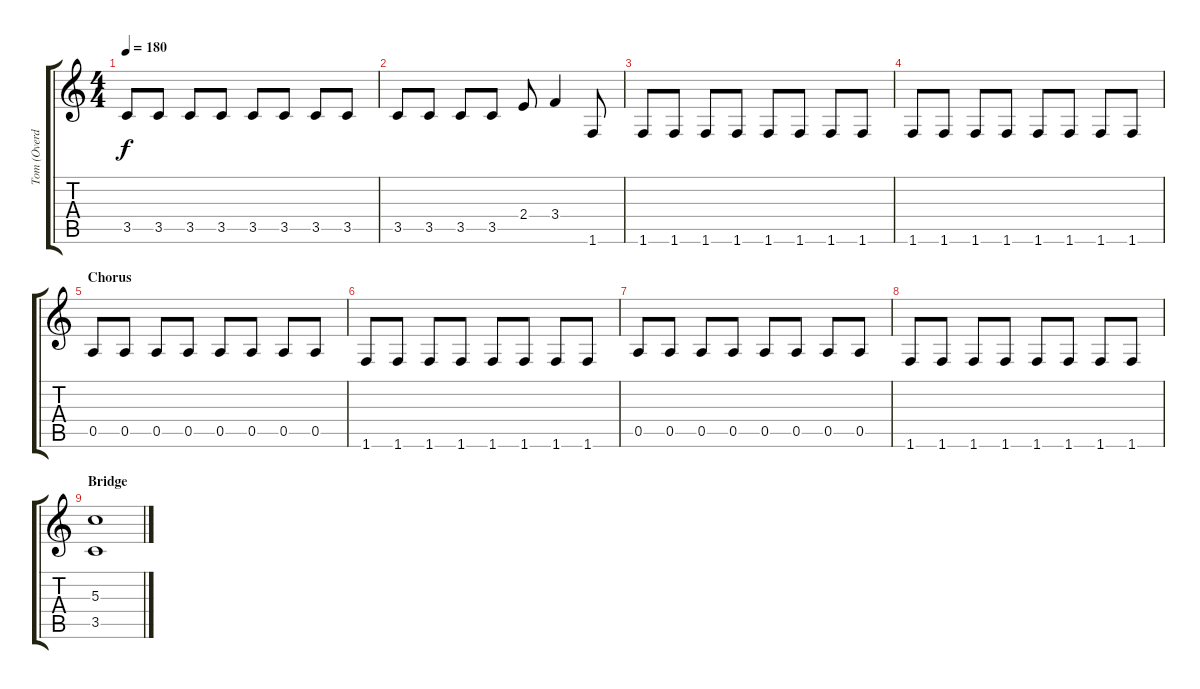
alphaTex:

\track ("Tom (Overdubs)" "Tom (Overd") {instrument distortionguitar}
\staff {score tabs}
\tuning (E4 B3 G3 D3 A2 E2) {hide}
\ts (4 4)
\tempo 180
\clef g2
\ks c
3.5.8{dy f} 3.5.8 3.5.8 3.5.8 3.5.8 3.5.8 3.5.8 3.5.8 |
3.5.8 3.5.8 3.5.8 3.5.8 2.4.8 3.4.4 1.6.8 |
1.6.8 1.6.8 1.6.8 1.6.8 1.6.8 1.6.8 1.6.8 1.6.8 |
1.6.8 1.6.8 1.6.8 1.6.8 1.6.8 1.6.8 1.6.8 1.6.8 |
\section ("" "Chorus")
0.5.8 0.5.8 0.5.8 0.5.8 0.5.8 0.5.8 0.5.8 0.5.8 |
1.6.8 1.6.8 1.6.8 1.6.8 1.6.8 1.6.8 1.6.8 1.6.8 |
0.5.8 0.5.8 0.5.8 0.5.8 0.5.8 0.5.8 0.5.8 0.5.8 |
1.6.8 1.6.8 1.6.8 1.6.8 1.6.8 1.6.8 1.6.8 1.6.8 |
\section ("" "Bridge")
(5.3 3.5).1{volume 0}
